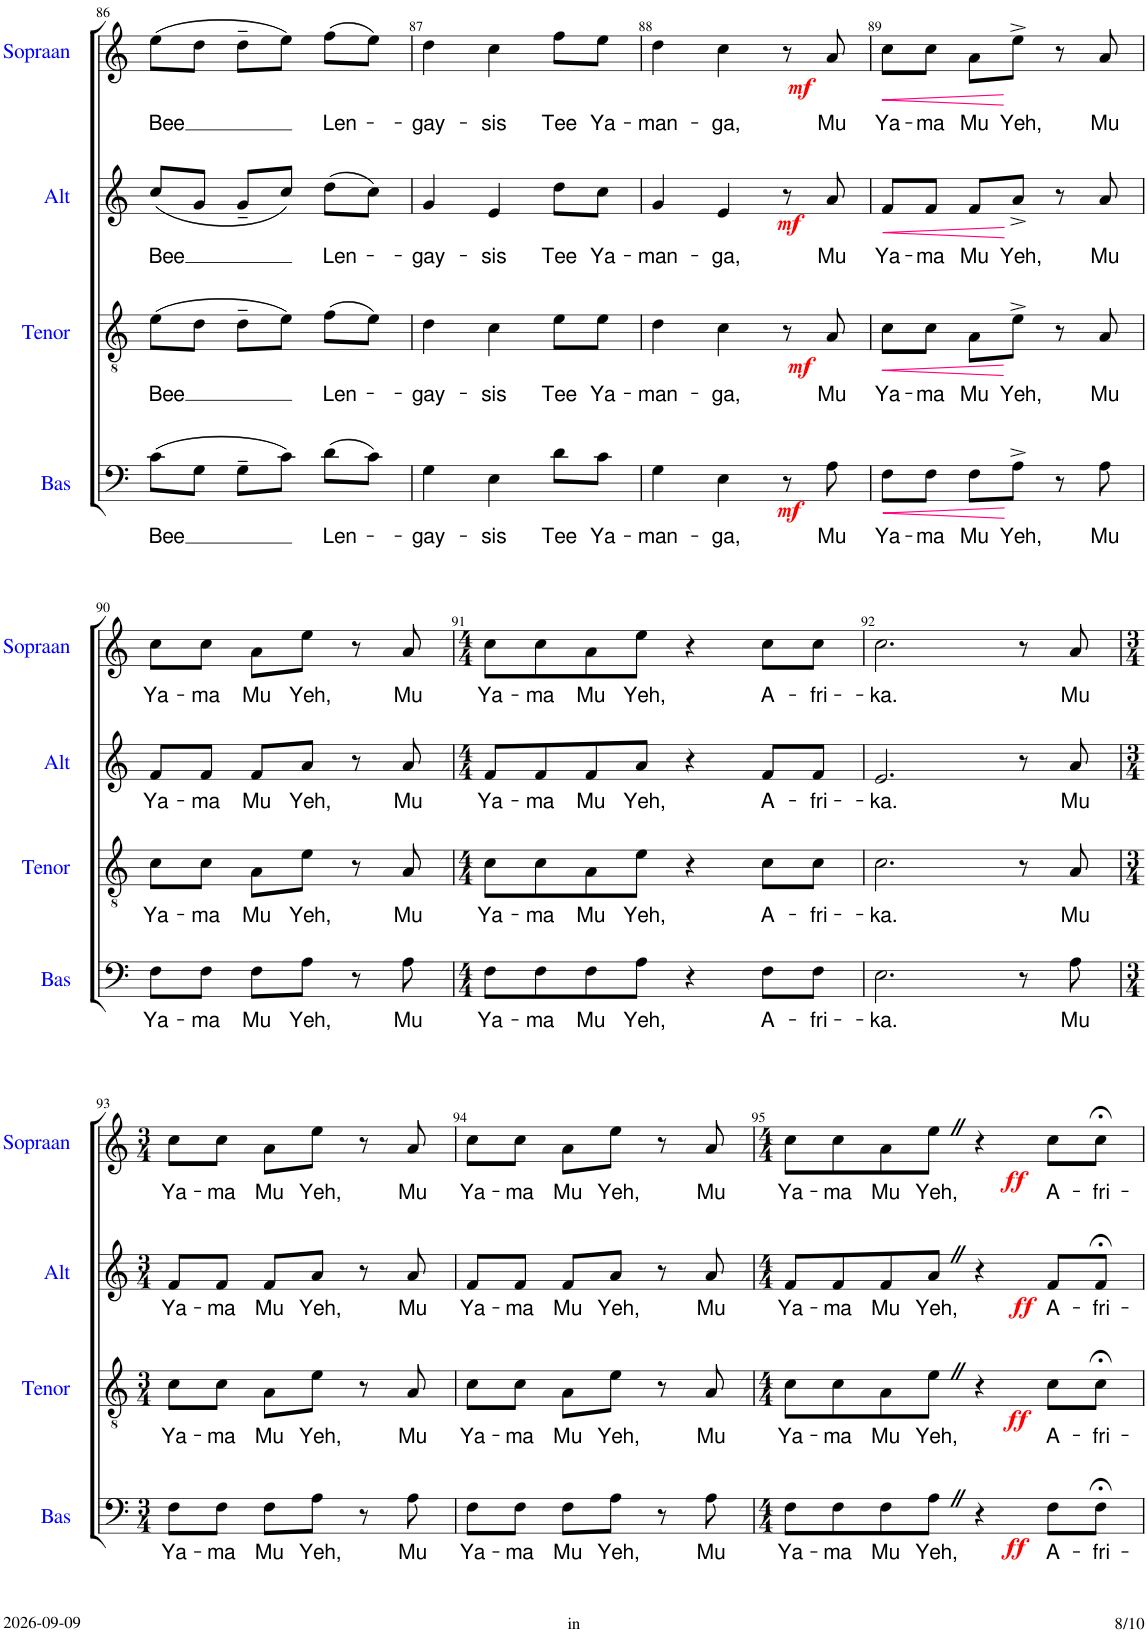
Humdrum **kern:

**kern	**text	**dynam	**kern	**text	**dynam	**kern	**text	**dynam	**kern	**text	**dynam
*part4	*part4	*part4	*part3	*part3	*part3	*part2	*part2	*part2	*part1	*part1	*part1
*staff4	*staff4	*staff4	*staff3	*staff3	*staff3	*staff2	*staff2	*staff2	*staff1	*staff1	*staff1
*I"Bas	*	*	*I"Tenor	*	*	*I"Alt	*	*	*I"Sopraan	*	*
*I'Bas	*	*	*I'Tenor	*	*	*I'Alt	*	*	*I'Sopraan	*	*
!!LO:PB:g=z
*clefF4	*	*	*clefGv2	*	*	*clefG2	*	*	*clefG2	*	*
*k[]	*	*	*k[]	*	*	*k[]	*	*	*k[]	*	*
*M3/4	*	*	*M3/4	*	*	*M3/4	*	*	*M3/4	*	*
=86	=86	=86	=86	=86	=86	=86	=86	=86	=86	=86	=86
!	!LO:LY:b	!	!	!LO:LY:b	!	!	!LO:LY:b	!	!	!LO:LY:b	!
(8c\L	Bee	.	(8e\L	Bee	.	(8cc/L	Bee	.	(8ee\L	Bee	.
8G\J	.	.	8d\J	.	.	8g/J	.	.	8dd\J	.	.
8G~\L	.	.	8d~\L	.	.	8g~/L	.	.	8dd~\L	.	.
8c\J)	.	.	8e\J)	.	.	8cc/J)	.	.	8ee\J)	.	.
!	!LO:LY:b	!	!	!LO:LY:b	!	!	!LO:LY:b	!	!	!LO:LY:b	!
(8d\L	Len-	.	(8f\L	Len-	.	(8dd\L	Len-	.	(8ff\L	Len-	.
8c\J)	.	.	8e\J)	.	.	8cc\J)	.	.	8ee\J)	.	.
=87	=87	=87	=87	=87	=87	=87	=87	=87	=87	=87	=87
!	!LO:LY:b	!	!	!LO:LY:b	!	!	!LO:LY:b	!	!	!LO:LY:b	!
4G\	-gay-	.	4d\	-gay-	.	4g/	-gay-	.	4dd\	-gay-	.
!	!LO:LY:b	!	!	!LO:LY:b	!	!	!LO:LY:b	!	!	!LO:LY:b	!
4E\	-sis	.	4c\	-sis	.	4e/	-sis	.	4cc\	-sis	.
!	!LO:LY:b	!	!	!LO:LY:b	!	!	!LO:LY:b	!	!	!LO:LY:b	!
8d\L	Tee	.	8e\L	Tee	.	8dd\L	Tee	.	8ff\L	Tee	.
!	!LO:LY:b	!	!	!LO:LY:b	!	!	!LO:LY:b	!	!	!LO:LY:b	!
8c\J	Ya-	.	8e\J	Ya-	.	8cc\J	Ya-	.	8ee\J	Ya-	.
=88	=88	=88	=88	=88	=88	=88	=88	=88	=88	=88	=88
!	!LO:LY:b	!	!	!LO:LY:b	!	!	!LO:LY:b	!	!	!LO:LY:b	!
4G\	-man-	.	4d\	-man-	.	4g/	-man-	.	4dd\	-man-	.
!	!LO:LY:b	!	!	!LO:LY:b	!	!	!LO:LY:b	!	!	!LO:LY:b	!
4E\	-ga,	.	4c\	-ga,	.	4e/	-ga,	.	4cc\	-ga,	.
8r	.	.	8r	.	.	8r	.	.	8r	.	.
!	!LO:LY:b	!LO:DY:b	!	!LO:LY:b	!LO:DY:b	!	!LO:LY:b	!LO:DY:b	!	!LO:LY:b	!LO:DY:b
8A\	Mu	mf	8A/	Mu	mf	8a/	Mu	mf	8a/	Mu	mf
=89	=89	=89	=89	=89	=89	=89	=89	=89	=89	=89	=89
!	!LO:LY:b	!LO:HP:b	!	!LO:LY:b	!LO:HP:b	!	!LO:LY:b	!LO:HP:b	!	!LO:LY:b	!LO:HP:b
8F\L	Ya-	<	8c\L	Ya-	<	8f/L	Ya-	<	8cc\L	Ya-	<
!	!LO:LY:b	!	!	!LO:LY:b	!	!	!LO:LY:b	!	!	!LO:LY:b	!
8F\J	-ma	.	8c\J	-ma	.	8f/J	-ma	.	8cc\J	-ma	.
!	!LO:LY:b	!	!	!LO:LY:b	!	!	!LO:LY:b	!	!	!LO:LY:b	!
8F\L	Mu	.	8A\L	Mu	.	8f/L	Mu	.	8a\L	Mu	.
!	!LO:LY:b	!	!	!LO:LY:b	!	!	!LO:LY:b	!	!	!LO:LY:b	!
8A^\J	Yeh,	[	8e^\J	Yeh,	[	8a^/J	Yeh,	[	8ee^\J	Yeh,	[
8r	.	.	8r	.	.	8r	.	.	8r	.	.
!	!LO:LY:b	!	!	!LO:LY:b	!	!	!LO:LY:b	!	!	!LO:LY:b	!
8A\	Mu	.	8A/	Mu	.	8a/	Mu	.	8a/	Mu	.
!!LO:LB:g=z
=90	=90	=90	=90	=90	=90	=90	=90	=90	=90	=90	=90
!	!LO:LY:b	!	!	!LO:LY:b	!	!	!LO:LY:b	!	!	!LO:LY:b	!
8F\L	Ya-	.	8c\L	Ya-	.	8f/L	Ya-	.	8cc\L	Ya-	.
!	!LO:LY:b	!	!	!LO:LY:b	!	!	!LO:LY:b	!	!	!LO:LY:b	!
8F\J	-ma	.	8c\J	-ma	.	8f/J	-ma	.	8cc\J	-ma	.
!	!LO:LY:b	!	!	!LO:LY:b	!	!	!LO:LY:b	!	!	!LO:LY:b	!
8F\L	Mu	.	8A\L	Mu	.	8f/L	Mu	.	8a\L	Mu	.
!	!LO:LY:b	!	!	!LO:LY:b	!	!	!LO:LY:b	!	!	!LO:LY:b	!
8A\J	Yeh,	.	8e\J	Yeh,	.	8a/J	Yeh,	.	8ee\J	Yeh,	.
8r	.	.	8r	.	.	8r	.	.	8r	.	.
!	!LO:LY:b	!	!	!LO:LY:b	!	!	!LO:LY:b	!	!	!LO:LY:b	!
8A\	Mu	.	8A/	Mu	.	8a/	Mu	.	8a/	Mu	.
=91	=91	=91	=91	=91	=91	=91	=91	=91	=91	=91	=91
*M4/4	*	*	*M4/4	*	*	*M4/4	*	*	*M4/4	*	*
!	!LO:LY:b	!	!	!LO:LY:b	!	!	!LO:LY:b	!	!	!LO:LY:b	!
8F\L	Ya-	.	8c\L	Ya-	.	8f/L	Ya-	.	8cc\L	Ya-	.
!	!LO:LY:b	!	!	!LO:LY:b	!	!	!LO:LY:b	!	!	!LO:LY:b	!
8F\	-ma	.	8c\	-ma	.	8f/	-ma	.	8cc\	-ma	.
!	!LO:LY:b	!	!	!LO:LY:b	!	!	!LO:LY:b	!	!	!LO:LY:b	!
8F\	Mu	.	8A\	Mu	.	8f/	Mu	.	8a\	Mu	.
!	!LO:LY:b	!	!	!LO:LY:b	!	!	!LO:LY:b	!	!	!LO:LY:b	!
8A\J	Yeh,	.	8e\J	Yeh,	.	8a/J	Yeh,	.	8ee\J	Yeh,	.
4r	.	.	4r	.	.	4r	.	.	4r	.	.
!	!LO:LY:b	!	!	!LO:LY:b	!	!	!LO:LY:b	!	!	!LO:LY:b	!
8F\L	A-	.	8c\L	A-	.	8f/L	A-	.	8cc\L	A-	.
!	!LO:LY:b	!	!	!LO:LY:b	!	!	!LO:LY:b	!	!	!LO:LY:b	!
8F\J	-fri-	.	8c\J	-fri-	.	8f/J	-fri-	.	8cc\J	-fri-	.
=92	=92	=92	=92	=92	=92	=92	=92	=92	=92	=92	=92
!	!LO:LY:b	!	!	!LO:LY:b	!	!	!LO:LY:b	!	!	!LO:LY:b	!
2.E\	-ka.	.	2.c\	-ka.	.	2.e/	-ka.	.	2.cc\	-ka.	.
8r	.	.	8r	.	.	8r	.	.	8r	.	.
!	!LO:LY:b	!	!	!LO:LY:b	!	!	!LO:LY:b	!	!	!LO:LY:b	!
8A\	Mu	.	8A/	Mu	.	8a/	Mu	.	8a/	Mu	.
!!LO:LB:g=z
=93	=93	=93	=93	=93	=93	=93	=93	=93	=93	=93	=93
*M3/4	*	*	*M3/4	*	*	*M3/4	*	*	*M3/4	*	*
!	!LO:LY:b	!	!	!LO:LY:b	!	!	!LO:LY:b	!	!	!LO:LY:b	!
8F\L	Ya-	.	8c\L	Ya-	.	8f/L	Ya-	.	8cc\L	Ya-	.
!	!LO:LY:b	!	!	!LO:LY:b	!	!	!LO:LY:b	!	!	!LO:LY:b	!
8F\J	-ma	.	8c\J	-ma	.	8f/J	-ma	.	8cc\J	-ma	.
!	!LO:LY:b	!	!	!LO:LY:b	!	!	!LO:LY:b	!	!	!LO:LY:b	!
8F\L	Mu	.	8A\L	Mu	.	8f/L	Mu	.	8a\L	Mu	.
!	!LO:LY:b	!	!	!LO:LY:b	!	!	!LO:LY:b	!	!	!LO:LY:b	!
8A\J	Yeh,	.	8e\J	Yeh,	.	8a/J	Yeh,	.	8ee\J	Yeh,	.
8r	.	.	8r	.	.	8r	.	.	8r	.	.
!	!LO:LY:b	!	!	!LO:LY:b	!	!	!LO:LY:b	!	!	!LO:LY:b	!
8A\	Mu	.	8A/	Mu	.	8a/	Mu	.	8a/	Mu	.
=94	=94	=94	=94	=94	=94	=94	=94	=94	=94	=94	=94
!	!LO:LY:b	!	!	!LO:LY:b	!	!	!LO:LY:b	!	!	!LO:LY:b	!
8F\L	Ya-	.	8c\L	Ya-	.	8f/L	Ya-	.	8cc\L	Ya-	.
!	!LO:LY:b	!	!	!LO:LY:b	!	!	!LO:LY:b	!	!	!LO:LY:b	!
8F\J	-ma	.	8c\J	-ma	.	8f/J	-ma	.	8cc\J	-ma	.
!	!LO:LY:b	!	!	!LO:LY:b	!	!	!LO:LY:b	!	!	!LO:LY:b	!
8F\L	Mu	.	8A\L	Mu	.	8f/L	Mu	.	8a\L	Mu	.
!	!LO:LY:b	!	!	!LO:LY:b	!	!	!LO:LY:b	!	!	!LO:LY:b	!
8A\J	Yeh,	.	8e\J	Yeh,	.	8a/J	Yeh,	.	8ee\J	Yeh,	.
8r	.	.	8r	.	.	8r	.	.	8r	.	.
!	!LO:LY:b	!	!	!LO:LY:b	!	!	!LO:LY:b	!	!	!LO:LY:b	!
8A\	Mu	.	8A/	Mu	.	8a/	Mu	.	8a/	Mu	.
=95	=95	=95	=95	=95	=95	=95	=95	=95	=95	=95	=95
*M4/4	*	*	*M4/4	*	*	*M4/4	*	*	*M4/4	*	*
!	!LO:LY:b	!	!	!LO:LY:b	!	!	!LO:LY:b	!	!	!LO:LY:b	!
8F\L	Ya-	.	8c\L	Ya-	.	8f/L	Ya-	.	8cc\L	Ya-	.
!	!LO:LY:b	!	!	!LO:LY:b	!	!	!LO:LY:b	!	!	!LO:LY:b	!
8F\	-ma	.	8c\	-ma	.	8f/	-ma	.	8cc\	-ma	.
!	!LO:LY:b	!	!	!LO:LY:b	!	!	!LO:LY:b	!	!	!LO:LY:b	!
8F\	Mu	.	8A\	Mu	.	8f/	Mu	.	8a\	Mu	.
!	!LO:LY:b	!	!	!LO:LY:b	!	!	!LO:LY:b	!	!	!LO:LY:b	!
8AZ\J	Yeh,	.	8eZ\J	Yeh,	.	8aZ/J	Yeh,	.	8eeZ\J	Yeh,	.
4r	.	.	4r	.	.	4r	.	.	4r	.	.
!	!LO:LY:b	!LO:DY:b	!	!LO:LY:b	!LO:DY:b	!	!LO:LY:b	!LO:DY:b	!	!LO:LY:b	!LO:DY:b
8F\L	A-	ff	8c\L	A-	ff	8f/L	A-	ff	8cc\L	A-	ff
!	!LO:LY:b	!	!	!LO:LY:b	!	!	!LO:LY:b	!	!	!LO:LY:b	!
8F;<\J	-fri-	.	8c;<\J	-fri-	.	8f;</J	-fri-	.	8cc;<\J	-fri-	.
=	=	=	=	=	=	=	=	=	=	=	=
*-	*-	*-	*-	*-	*-	*-	*-	*-	*-	*-	*-
